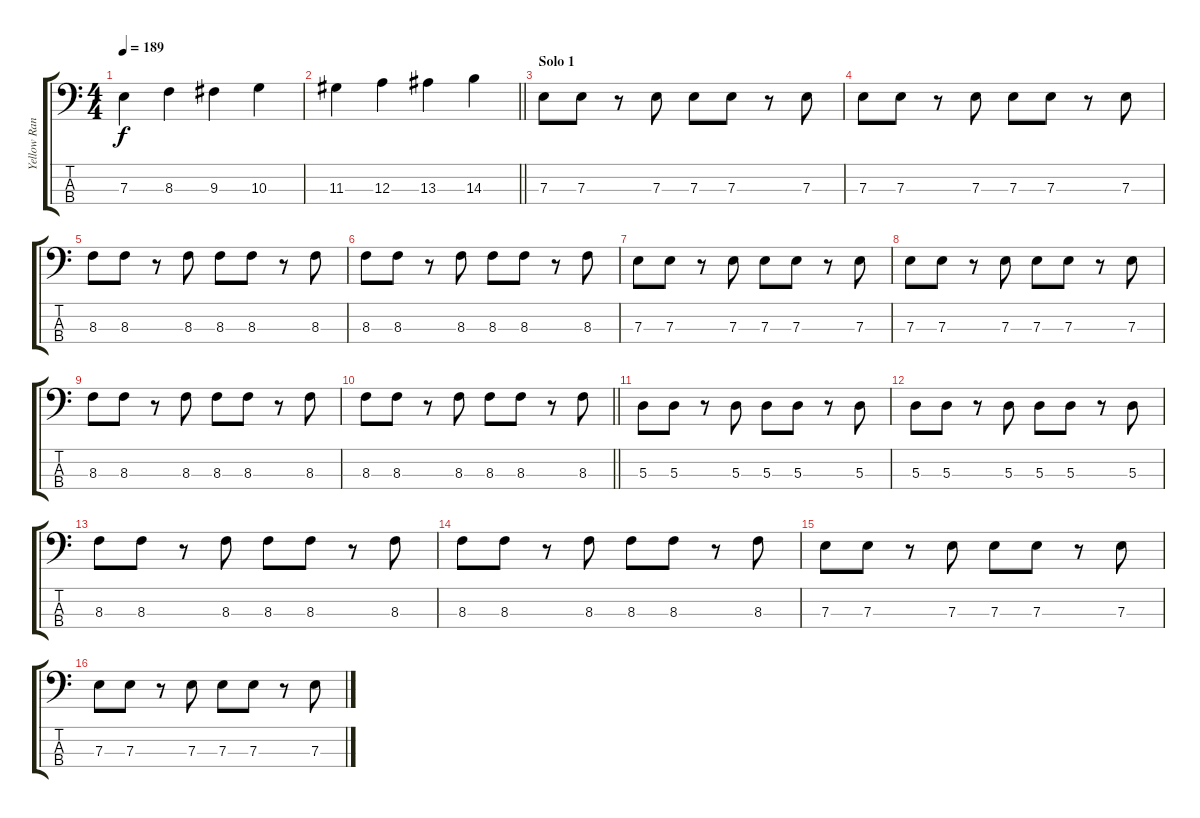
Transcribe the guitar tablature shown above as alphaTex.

\track ("Yellow Ranger (Bass)" "Yellow Ran") {instrument electricbasspick}
\staff {score tabs}
\tuning (G2 D2 A1 E1) {hide}
\ts (4 4)
\tempo 189
\clef f4
\ks c
7.3.4{dy f} 8.3.4 9.3.4 10.3.4 |
\barLineRight lightlight
11.3.4 12.3.4 13.3.4 14.3.4 |
\section ("" "Solo 1")
7.3.8 7.3.8 r.8 7.3.8 7.3.8 7.3.8 r.8 7.3.8 |
7.3.8 7.3.8 r.8 7.3.8 7.3.8 7.3.8 r.8 7.3.8 |
8.3.8 8.3.8 r.8 8.3.8 8.3.8 8.3.8 r.8 8.3.8 |
8.3.8 8.3.8 r.8 8.3.8 8.3.8 8.3.8 r.8 8.3.8 |
7.3.8 7.3.8 r.8 7.3.8 7.3.8 7.3.8 r.8 7.3.8 |
7.3.8 7.3.8 r.8 7.3.8 7.3.8 7.3.8 r.8 7.3.8 |
8.3.8 8.3.8 r.8 8.3.8 8.3.8 8.3.8 r.8 8.3.8 |
\barLineRight lightlight
8.3.8 8.3.8 r.8 8.3.8 8.3.8 8.3.8 r.8 8.3.8 |
\section ("" "")
5.3.8 5.3.8 r.8 5.3.8 5.3.8 5.3.8 r.8 5.3.8 |
5.3.8 5.3.8 r.8 5.3.8 5.3.8 5.3.8 r.8 5.3.8 |
8.3.8 8.3.8 r.8 8.3.8 8.3.8 8.3.8 r.8 8.3.8 |
8.3.8 8.3.8 r.8 8.3.8 8.3.8 8.3.8 r.8 8.3.8 |
7.3.8 7.3.8 r.8 7.3.8 7.3.8 7.3.8 r.8 7.3.8 |
7.3.8 7.3.8 r.8 7.3.8 7.3.8 7.3.8 r.8 7.3.8
